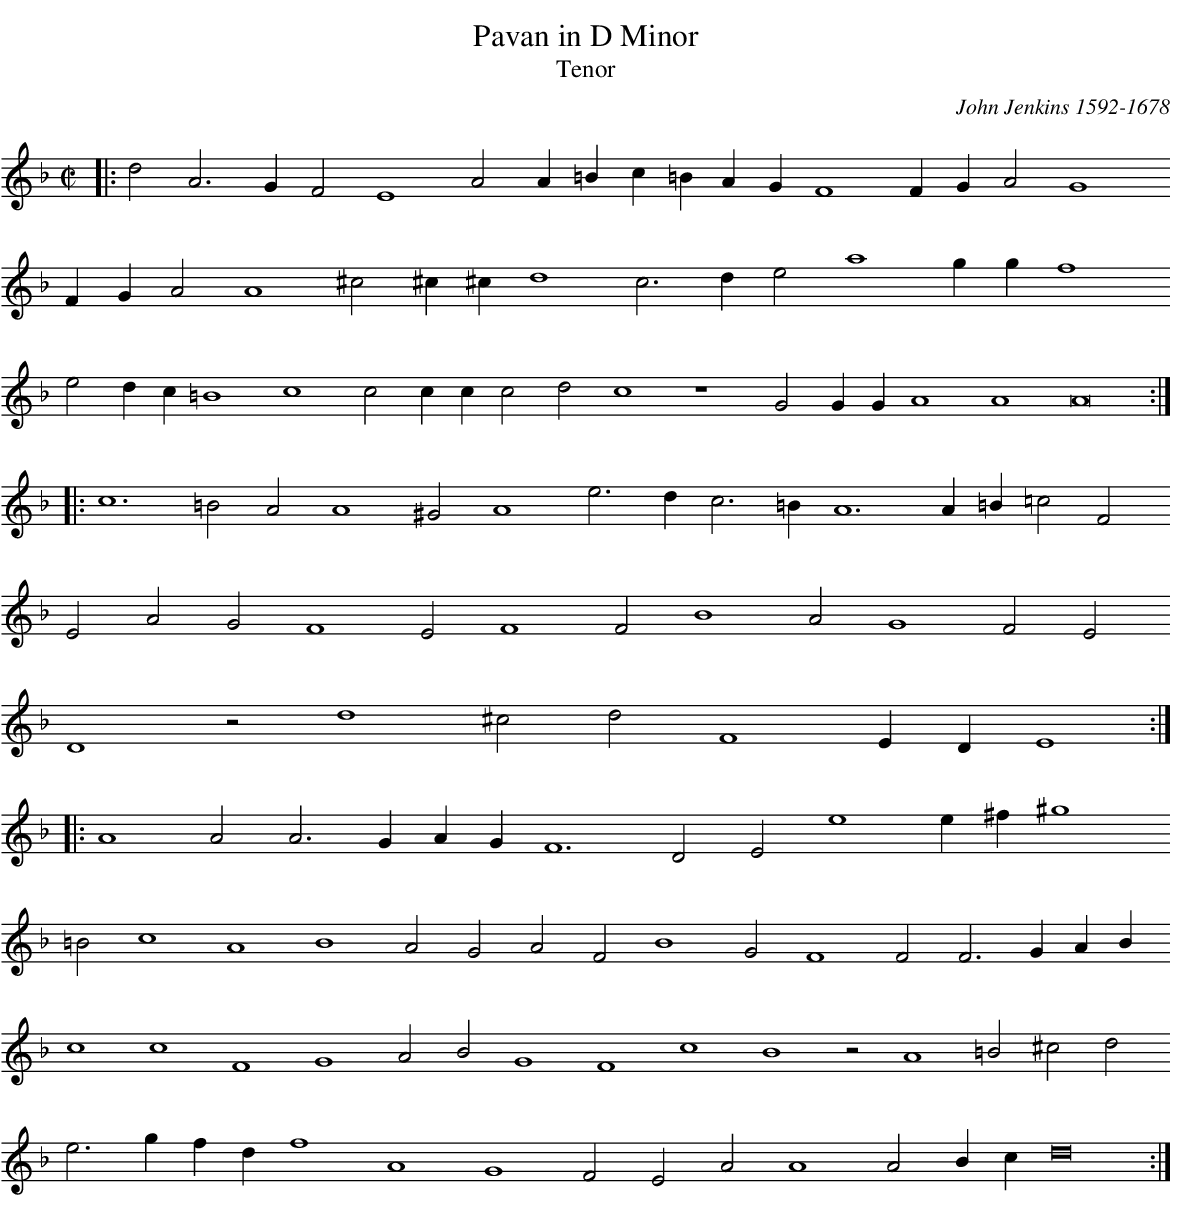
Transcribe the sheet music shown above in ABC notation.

X:1
T:Pavan in D Minor
T:Tenor
C:John Jenkins 1592-1678
M:C|
L:1/4
K:Dmin -8va
|:d2 A3 G F2 E4 A2 A =B c =B A G F4 F G A2 G4
F G A2 A4 ^c2 ^c ^c d4 c3 d e2 a4 g g f4
e2 d c =B4 c4 c2 c c c2 d2 c4 z4 G2 G G A4 A4 A8:|
|:c6 =B2 A2 A4 ^G2 A4 e3 d c3 =B A6 A =B =c2 F2
E2 A2 G2 F4 E2 F4 F2 B4 A2 G4 F2 E2
D4 z2 d4 ^c2 d2 F4 E D E4:|
|:A4 A2 A3 G A G F6 D2 E2 e4 e ^f ^g4
=B2 c4 A4 B4 A2 G2 A2 F2 B4 G2 F4 F2 F3 G A B
c4 c4 F4 G4 A2 B2 G4 F4 c4 B4 z2 A4 =B2 ^c2 d2
e3 g f d f4 A4 G4 F2 E2 A2 A4 A2 B c  d8:|
